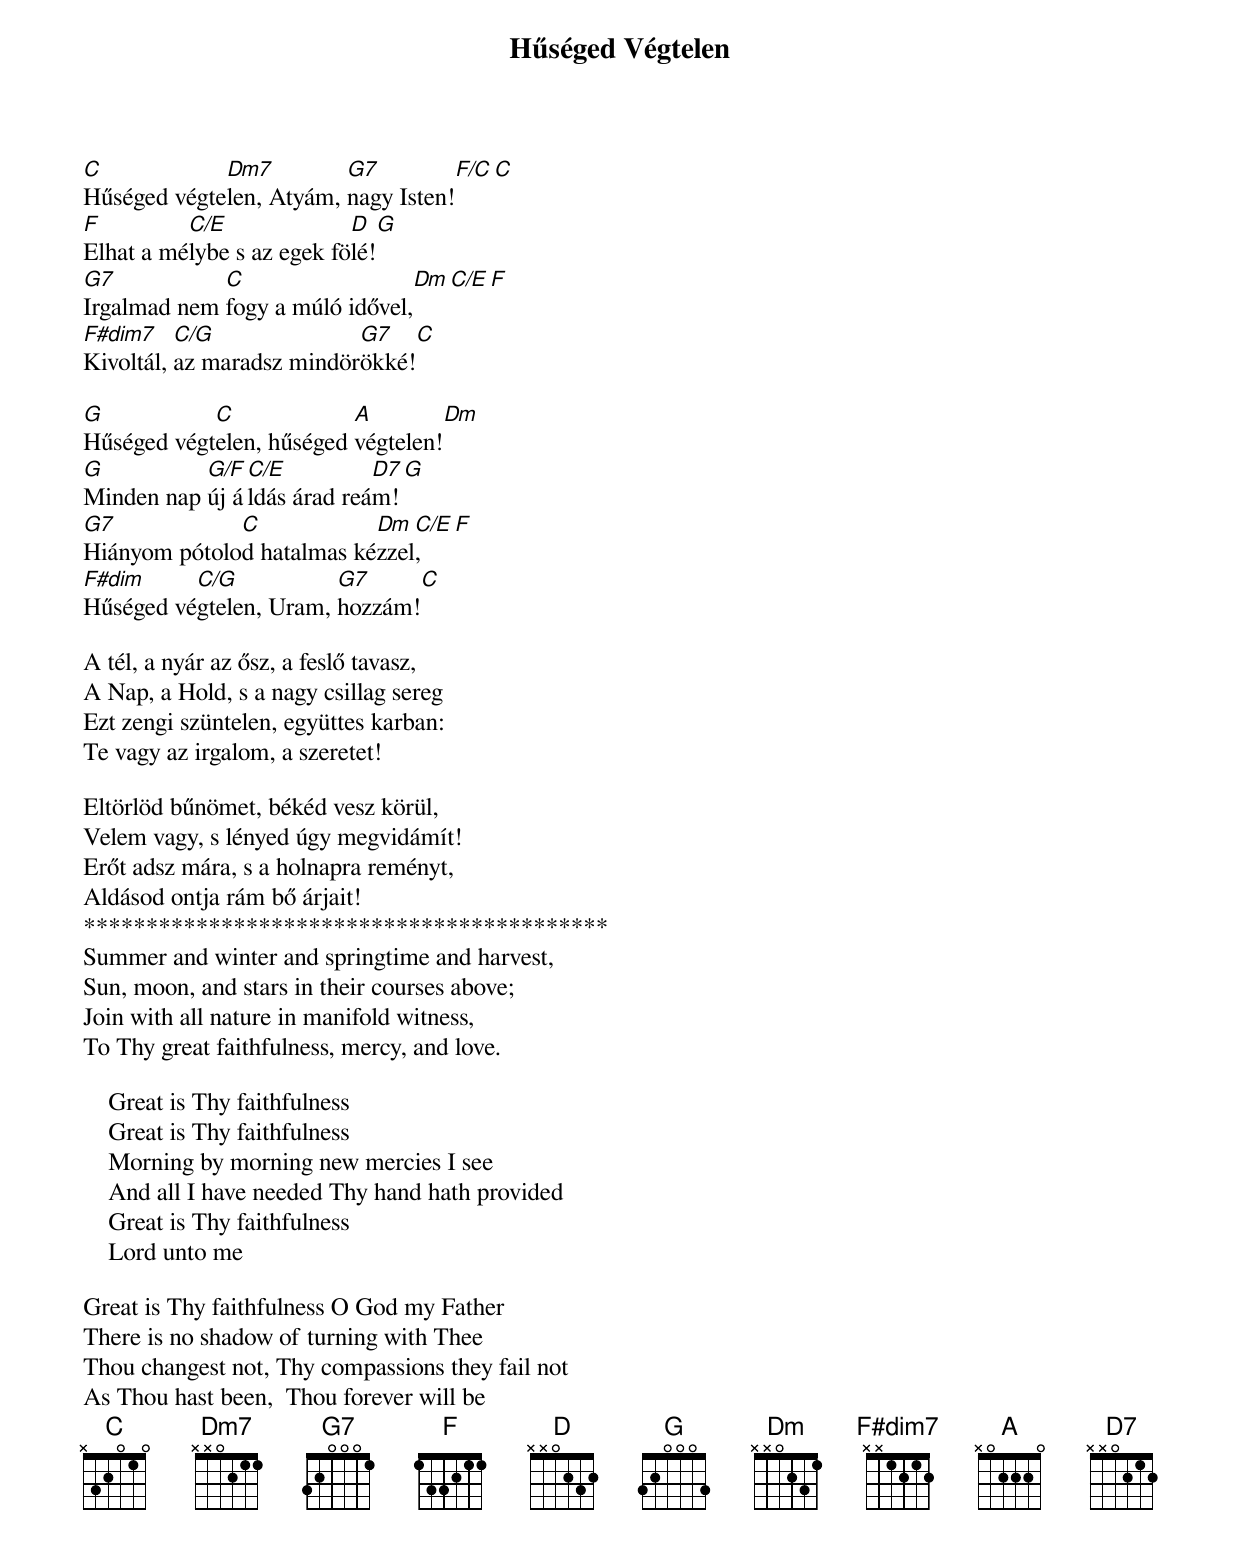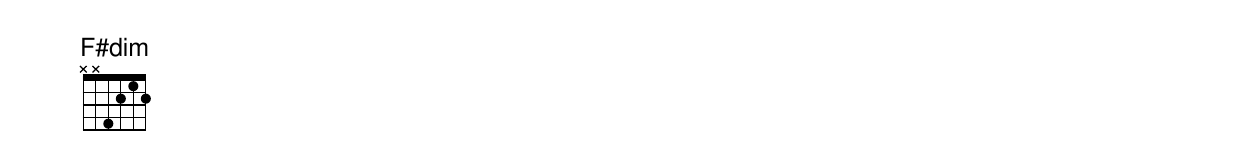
{title: Hűséged Végtelen}
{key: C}
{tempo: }
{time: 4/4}
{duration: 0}


C            Dm7         G7                F/C C
Hűséged végtelen, Atyám, nagy Isten!
F         C/E              D           G
Elhat a mélybe s az egek fölé!
G7           C                    Dm C/E F
Irgalmad nem fogy a múló idővel,
F#dim7    C/G              G7            C
Kivoltál, az maradsz mindörökké!

G           C             A            Dm
Hűséged végtelen, hűséged végtelen!
G          G/F C/E          D7      G
Minden nap új áldás árad reám!
G7            C            Dm  C/E F
Hiányom pótolod hatalmas kézzel,
F#dim     C/G           G7             C
Hűséged végtelen, Uram, hozzám!

A tél, a nyár az ősz, a feslő tavasz,
A Nap, a Hold, s a nagy csillag sereg
Ezt zengi szüntelen, együttes karban:
Te vagy az irgalom, a szeretet!

Eltörlöd bűnömet, békéd vesz körül,
Velem vagy, s lényed úgy megvidámít!
Erőt adsz mára, s a holnapra reményt,
Aldásod ontja rám bő árjait!
******************************************
Summer and winter and springtime and harvest,
Sun, moon, and stars in their courses above;
Join with all nature in manifold witness,
To Thy great faithfulness, mercy, and love.

    Great is Thy faithfulness
    Great is Thy faithfulness
    Morning by morning new mercies I see
    And all I have needed Thy hand hath provided
    Great is Thy faithfulness
    Lord unto me

Great is Thy faithfulness O God my Father
There is no shadow of turning with Thee
Thou changest not, Thy compassions they fail not
As Thou hast been,  Thou forever will be
